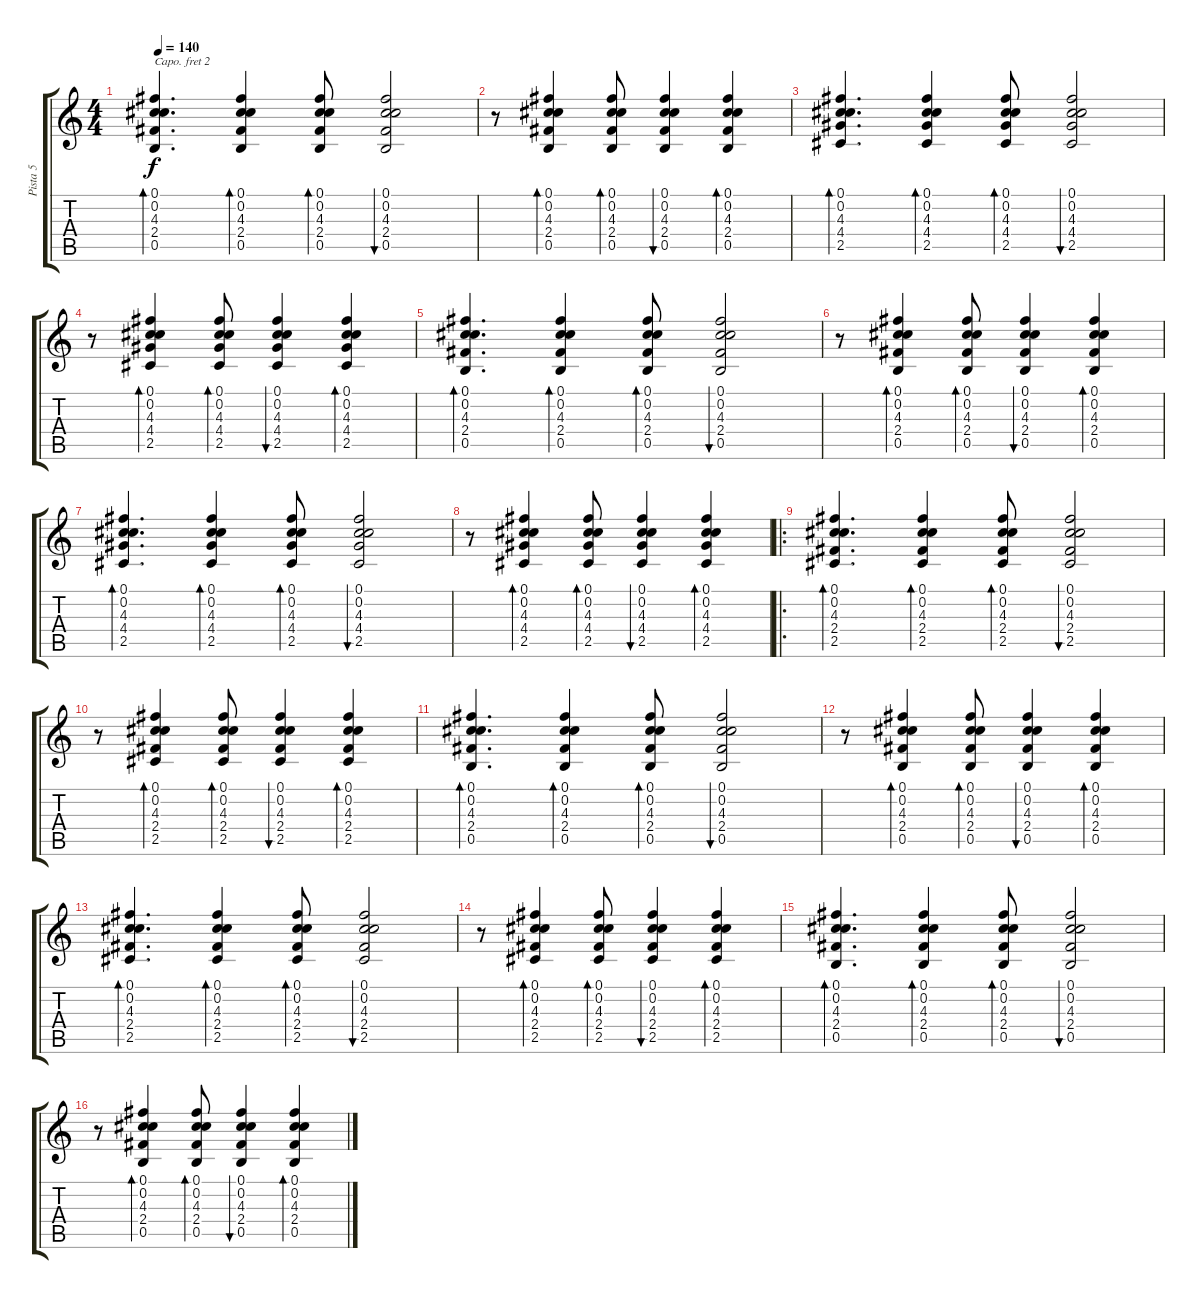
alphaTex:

\track ("Pista 5" "Pista 5") {instrument acousticguitarsteel}
\staff {score tabs}
\capo 2
\tuning (E4 B3 G3 D3 A2 E2) {hide}
\ts (4 4)
\tempo 140
\clef g2
\ks c
(0.1 0.2 4.3 2.4 0.5).4{d bd 60 dy f} (0.1 0.2 4.3 2.4 0.5).4{bd 60} (0.1 0.2 4.3 2.4 0.5).8{bd 60} (0.1 0.2 4.3 2.4 0.5).2{bu 60} |
r.8 (0.1 0.2 4.3 2.4 0.5).4{bd 60} (0.1 0.2 4.3 2.4 0.5).8{bd 60} (0.1 0.2 4.3 2.4 0.5).4{bu 60} (0.1 0.2 4.3 2.4 0.5).4{bd 60} |
(0.1 0.2 4.3 4.4 2.5).4{d bd 60} (0.1 0.2 4.3 4.4 2.5).4{bd 60} (0.1 0.2 4.3 4.4 2.5).8{bd 60} (0.1 0.2 4.3 4.4 2.5).2{bu 60} |
r.8 (0.1 0.2 4.3 4.4 2.5).4{bd 60} (0.1 0.2 4.3 4.4 2.5).8{bd 60} (0.1 0.2 4.3 4.4 2.5).4{bu 60} (0.1 0.2 4.3 4.4 2.5).4{bd 60} |
(0.1 0.2 4.3 2.4 0.5).4{d bd 60} (0.1 0.2 4.3 2.4 0.5).4{bd 60} (0.1 0.2 4.3 2.4 0.5).8{bd 60} (0.1 0.2 4.3 2.4 0.5).2{bu 60} |
r.8 (0.1 0.2 4.3 2.4 0.5).4{bd 60} (0.1 0.2 4.3 2.4 0.5).8{bd 60} (0.1 0.2 4.3 2.4 0.5).4{bu 60} (0.1 0.2 4.3 2.4 0.5).4{bd 60} |
(0.1 0.2 4.3 4.4 2.5).4{d bd 60} (0.1 0.2 4.3 4.4 2.5).4{bd 60} (0.1 0.2 4.3 4.4 2.5).8{bd 60} (0.1 0.2 4.3 4.4 2.5).2{bu 60} |
r.8 (0.1 0.2 4.3 4.4 2.5).4{bd 60} (0.1 0.2 4.3 4.4 2.5).8{bd 60} (0.1 0.2 4.3 4.4 2.5).4{bu 60} (0.1 0.2 4.3 4.4 2.5).4{bd 60} |
\ro
(0.1 0.2 4.3 2.4 2.5).4{d bd 60} (0.1 0.2 4.3 2.4 2.5).4{bd 60} (0.1 0.2 4.3 2.4 2.5).8{bd 60} (0.1 0.2 4.3 2.4 2.5).2{bu 60} |
r.8 (0.1 0.2 4.3 2.4 2.5).4{bd 60} (0.1 0.2 4.3 2.4 2.5).8{bd 60} (0.1 0.2 4.3 2.4 2.5).4{bu 60} (0.1 0.2 4.3 2.4 2.5).4{bd 60} |
(0.1 0.2 4.3 2.4 0.5).4{d bd 60} (0.1 0.2 4.3 2.4 0.5).4{bd 60} (0.1 0.2 4.3 2.4 0.5).8{bd 60} (0.1 0.2 4.3 2.4 0.5).2{bu 60} |
r.8 (0.1 0.2 4.3 2.4 0.5).4{bd 60} (0.1 0.2 4.3 2.4 0.5).8{bd 60} (0.1 0.2 4.3 2.4 0.5).4{bu 60} (0.1 0.2 4.3 2.4 0.5).4{bd 60} |
(0.1 0.2 4.3 2.4 2.5).4{d bd 60} (0.1 0.2 4.3 2.4 2.5).4{bd 60} (0.1 0.2 4.3 2.4 2.5).8{bd 60} (0.1 0.2 4.3 2.4 2.5).2{bu 60} |
r.8 (0.1 0.2 4.3 2.4 2.5).4{bd 60} (0.1 0.2 4.3 2.4 2.5).8{bd 60} (0.1 0.2 4.3 2.4 2.5).4{bu 60} (0.1 0.2 4.3 2.4 2.5).4{bd 60} |
(0.1 0.2 4.3 2.4 0.5).4{d bd 60} (0.1 0.2 4.3 2.4 0.5).4{bd 60} (0.1 0.2 4.3 2.4 0.5).8{bd 60} (0.1 0.2 4.3 2.4 0.5).2{bu 60} |
r.8 (0.1 0.2 4.3 2.4 0.5).4{bd 60} (0.1 0.2 4.3 2.4 0.5).8{bd 60} (0.1 0.2 4.3 2.4 0.5).4{bu 60} (0.1 0.2 4.3 2.4 0.5).4{bd 60}
